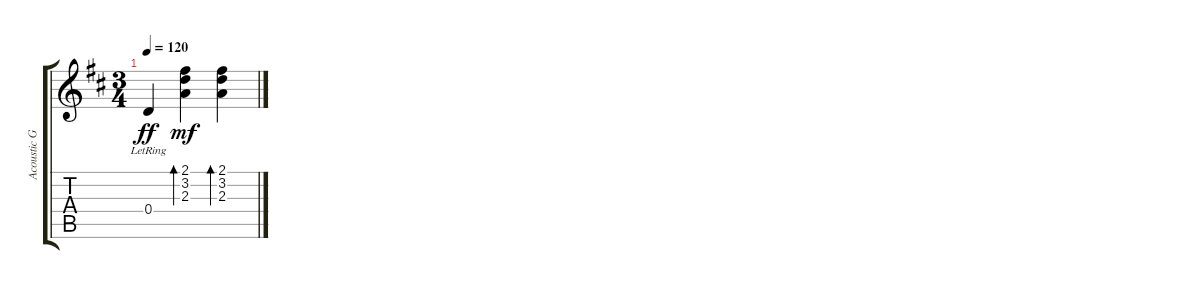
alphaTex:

\track ("Acoustic Guitar" "Acoustic G") {instrument acousticguitarsteel}
\staff {score tabs}
\tuning (E4 B3 G3 D3 A2 E2) {hide}
\ts (3 4)
\tempo 120
\clef g2
\ks d
0.4{lr}.4{dy ff} (2.1 3.2 2.3).4{bd 60 dy mf} (2.1 3.2 2.3).4{bd 60}
